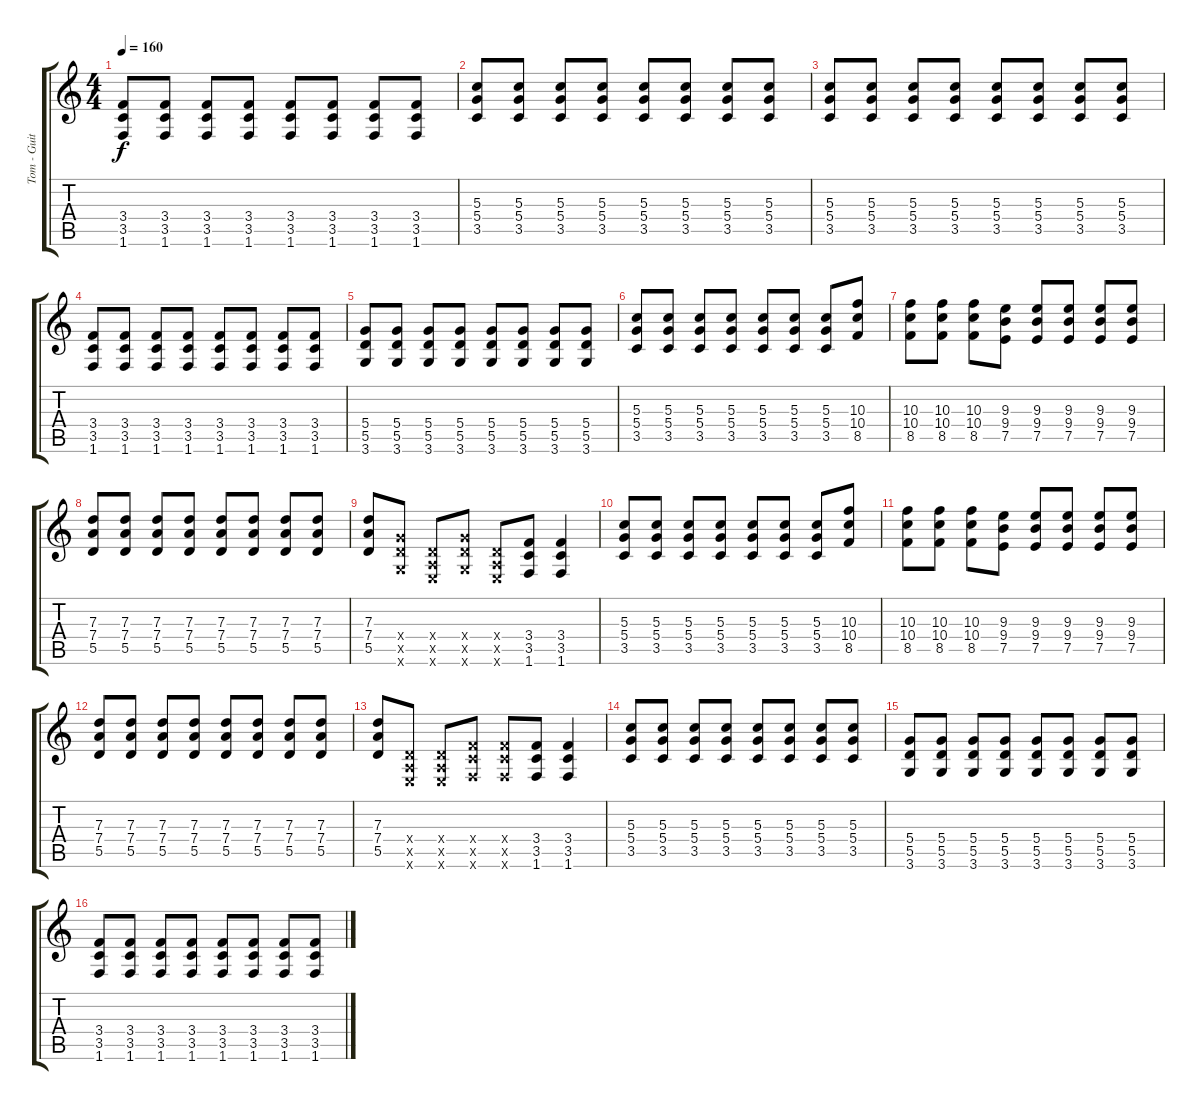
\track ("Tom - Guitar" "Tom - Guit") {instrument distortionguitar}
\staff {score tabs}
\tuning (E4 B3 G3 D3 A2 E2) {hide}
\ts (4 4)
\tempo 160
\clef g2
\ks c
(3.4 3.5 1.6).8{dy f} (3.4 3.5 1.6).8 (3.4 3.5 1.6).8 (3.4 3.5 1.6).8 (3.4 3.5 1.6).8 (3.4 3.5 1.6).8 (3.4 3.5 1.6).8 (3.4 3.5 1.6).8 |
(5.3 5.4 3.5).8 (5.3 5.4 3.5).8 (5.3 5.4 3.5).8 (5.3 5.4 3.5).8 (5.3 5.4 3.5).8 (5.3 5.4 3.5).8 (5.3 5.4 3.5).8 (5.3 5.4 3.5).8 |
(5.3 5.4 3.5).8 (5.3 5.4 3.5).8 (5.3 5.4 3.5).8 (5.3 5.4 3.5).8 (5.3 5.4 3.5).8 (5.3 5.4 3.5).8 (5.3 5.4 3.5).8 (5.3 5.4 3.5).8 |
(3.4 3.5 1.6).8 (3.4 3.5 1.6).8 (3.4 3.5 1.6).8 (3.4 3.5 1.6).8 (3.4 3.5 1.6).8 (3.4 3.5 1.6).8 (3.4 3.5 1.6).8 (3.4 3.5 1.6).8 |
(5.4 5.5 3.6).8 (5.4 5.5 3.6).8 (5.4 5.5 3.6).8 (5.4 5.5 3.6).8 (5.4 5.5 3.6).8 (5.4 5.5 3.6).8 (5.4 5.5 3.6).8 (5.4 5.5 3.6).8 |
(5.3 5.4 3.5).8 (5.3 5.4 3.5).8 (5.3 5.4 3.5).8 (5.3 5.4 3.5).8 (5.3 5.4 3.5).8 (5.3 5.4 3.5).8 (5.3 5.4 3.5).8 (10.3 10.4 8.5).8 |
(10.3 10.4 8.5).8 (10.3 10.4 8.5).8 (10.3 10.4 8.5).8 (9.3 9.4 7.5).8 (9.3 9.4 7.5).8 (9.3 9.4 7.5).8 (9.3 9.4 7.5).8 (9.3 9.4 7.5).8 |
(7.3 7.4 5.5).8 (7.3 7.4 5.5).8 (7.3 7.4 5.5).8 (7.3 7.4 5.5).8 (7.3 7.4 5.5).8 (7.3 7.4 5.5).8 (7.3 7.4 5.5).8 (7.3 7.4 5.5).8 |
(7.3 7.4 5.5).8 (5.4{x} 5.5{x} 3.6{x}).8 (0.4{x} 0.5{x} 0.6{x}).8 (5.4{x} 5.5{x} 3.6{x}).8 (0.4{x} 0.5{x} 0.6{x}).8 (3.4 3.5 1.6).8 (3.4 3.5 1.6).4 |
(5.3 5.4 3.5).8 (5.3 5.4 3.5).8 (5.3 5.4 3.5).8 (5.3 5.4 3.5).8 (5.3 5.4 3.5).8 (5.3 5.4 3.5).8 (5.3 5.4 3.5).8 (10.3 10.4 8.5).8 |
(10.3 10.4 8.5).8 (10.3 10.4 8.5).8 (10.3 10.4 8.5).8 (9.3 9.4 7.5).8 (9.3 9.4 7.5).8 (9.3 9.4 7.5).8 (9.3 9.4 7.5).8 (9.3 9.4 7.5).8 |
(7.3 7.4 5.5).8 (7.3 7.4 5.5).8 (7.3 7.4 5.5).8 (7.3 7.4 5.5).8 (7.3 7.4 5.5).8 (7.3 7.4 5.5).8 (7.3 7.4 5.5).8 (7.3 7.4 5.5).8 |
(7.3 7.4 5.5).8 (0.4{x} 0.5{x} 0.6{x}).8 (0.4{x} 0.5{x} 0.6{x}).8 (3.4{x} 3.5{x} 1.6{x}).8 (3.4{x} 3.5{x} 1.6{x}).8 (3.4 3.5 1.6).8 (3.4 3.5 1.6).4 |
(5.3 5.4 3.5).8 (5.3 5.4 3.5).8 (5.3 5.4 3.5).8 (5.3 5.4 3.5).8 (5.3 5.4 3.5).8 (5.3 5.4 3.5).8 (5.3 5.4 3.5).8 (5.3 5.4 3.5).8 |
(5.4 5.5 3.6).8 (5.4 5.5 3.6).8 (5.4 5.5 3.6).8 (5.4 5.5 3.6).8 (5.4 5.5 3.6).8 (5.4 5.5 3.6).8 (5.4 5.5 3.6).8 (5.4 5.5 3.6).8 |
(3.4 3.5 1.6).8 (3.4 3.5 1.6).8 (3.4 3.5 1.6).8 (3.4 3.5 1.6).8 (3.4 3.5 1.6).8 (3.4 3.5 1.6).8 (3.4 3.5 1.6).8 (3.4 3.5 1.6).8
